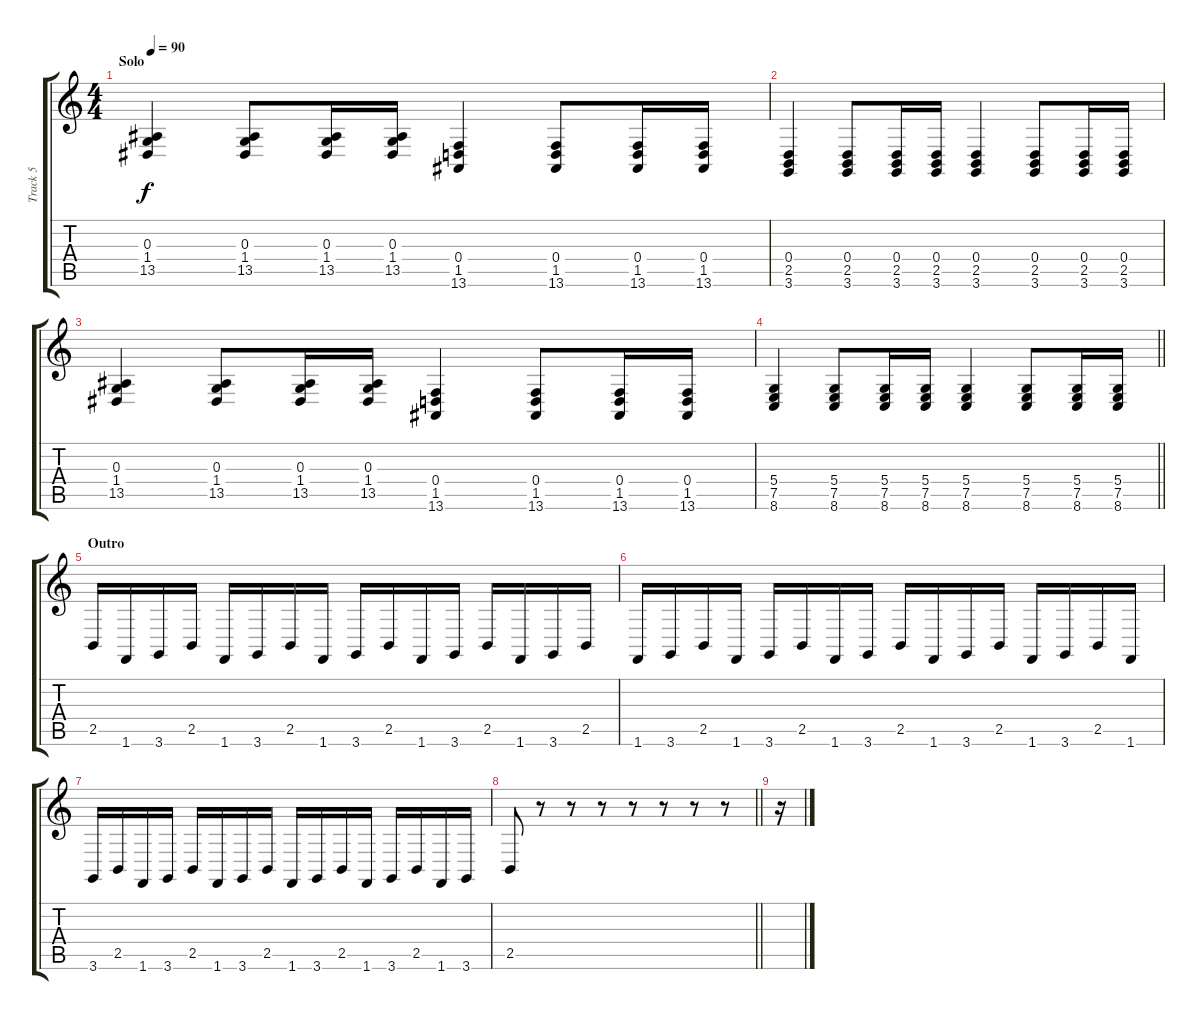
\track ("Track 5" "Track 5") {instrument electricpiano1}
\staff {score tabs}
\tuning (E4 B3 G3 D3 A2 E2) {hide}
\ts (4 4)
\section ("" "Solo")
\tempo 90
\clef g2
\ks c
(0.3 1.4 13.5).4{dy f} (0.3 1.4 13.5).8 (0.3 1.4 13.5).16 (0.3 1.4 13.5).16 (0.4 1.5 13.6).4 (0.4 1.5 13.6).8 (0.4 1.5 13.6).16 (0.4 1.5 13.6).16 |
(0.4 2.5 3.6).4 (0.4 2.5 3.6).8 (0.4 2.5 3.6).16 (0.4 2.5 3.6).16 (0.4 2.5 3.6).4 (0.4 2.5 3.6).8 (0.4 2.5 3.6).16 (0.4 2.5 3.6).16 |
(0.3 1.4 13.5).4 (0.3 1.4 13.5).8 (0.3 1.4 13.5).16 (0.3 1.4 13.5).16 (0.4 1.5 13.6).4 (0.4 1.5 13.6).8 (0.4 1.5 13.6).16 (0.4 1.5 13.6).16 |
\barLineRight lightlight
(5.4 7.5 8.6).4 (5.4 7.5 8.6).8 (5.4 7.5 8.6).16 (5.4 7.5 8.6).16 (5.4 7.5 8.6).4 (5.4 7.5 8.6).8 (5.4 7.5 8.6).16 (5.4 7.5 8.6).16 |
\section ("" "Outro")
2.5.16 1.6.16 3.6.16 2.5.16 1.6.16 3.6.16 2.5.16 1.6.16 3.6.16 2.5.16 1.6.16 3.6.16 2.5.16 1.6.16 3.6.16 2.5.16 |
1.6.16 3.6.16 2.5.16 1.6.16 3.6.16 2.5.16 1.6.16 3.6.16 2.5.16 1.6.16 3.6.16 2.5.16 1.6.16 3.6.16 2.5.16 1.6.16 |
3.6.16 2.5.16 1.6.16 3.6.16 2.5.16 1.6.16 3.6.16 2.5.16 1.6.16 3.6.16 2.5.16 1.6.16 3.6.16 2.5.16 1.6.16 3.6.16 |
\barLineRight lightlight
2.5.8 r.8 r.8 r.8 r.8 r.8 r.8 r.8 |
r.16
